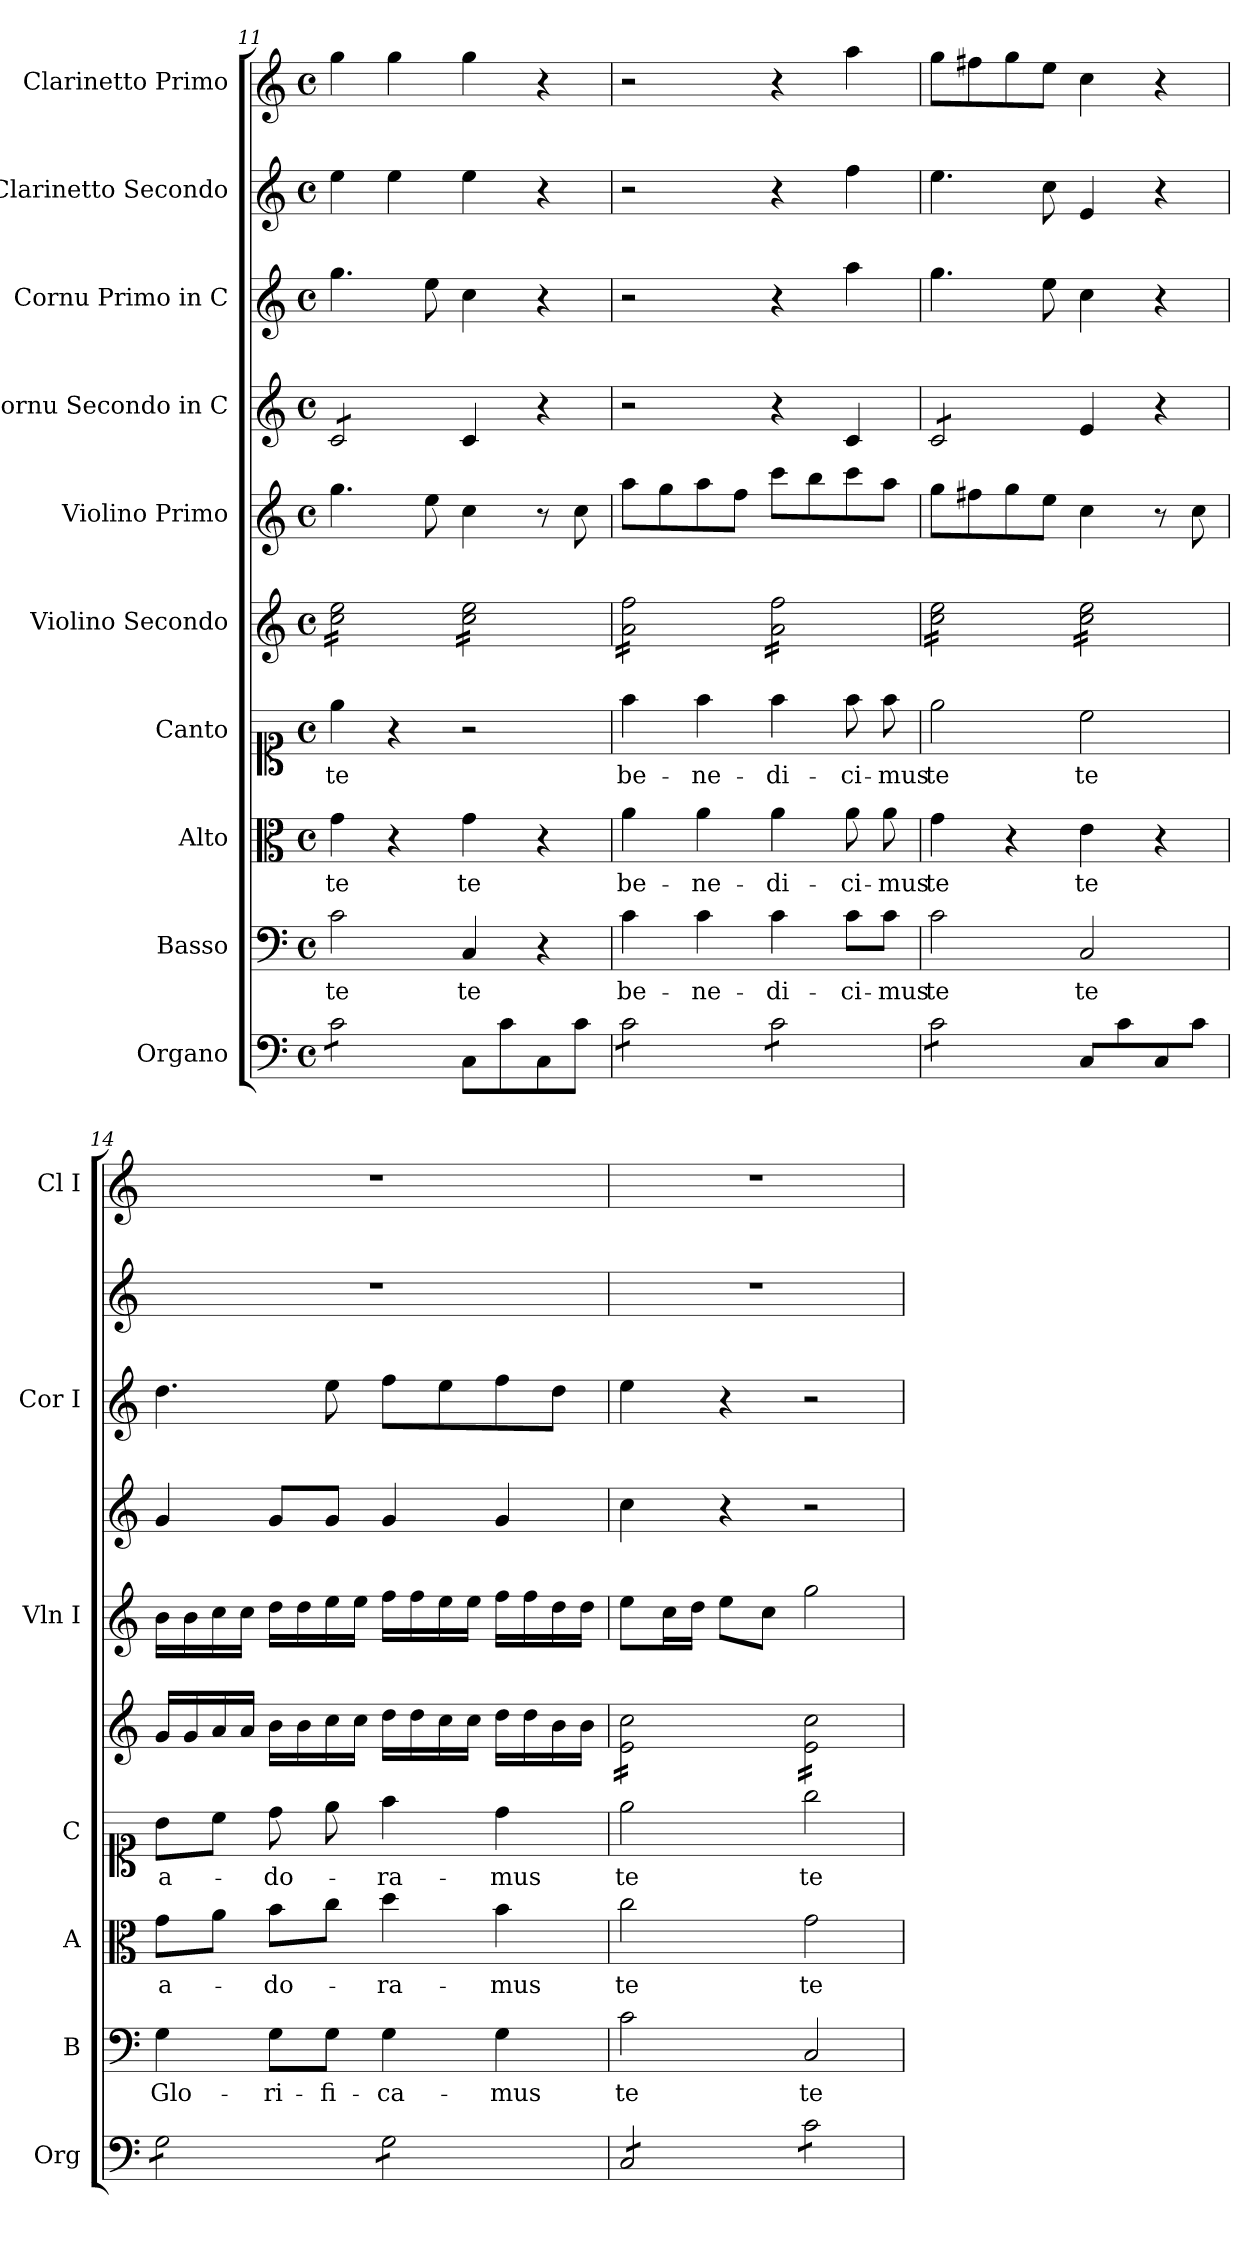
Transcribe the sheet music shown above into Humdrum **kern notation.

**kern	**kern	**text	**kern	**text	**kern	**text	**kern	**kern	**kern	**kern	**kern	**kern
*part10	*part9	*part9	*part8	*part8	*part7	*part7	*part6	*part5	*part4	*part3	*part2	*part1
*staff10	*staff9	*staff9	*staff8	*staff8	*staff7	*staff7	*staff6	*staff5	*staff4	*staff3	*staff2	*staff1
*I"Organo	*I"Basso	*	*I"Alto	*	*I"Canto	*	*I"Violino Secondo	*I"Violino Primo	*I"Cornu Secondo in C	*I"Cornu Primo in C	*I"Clarinetto Secondo	*I"Clarinetto Primo
*I'Org	*I'B	*	*I'A	*	*I'C	*	*	*I'Vln I	*	*I'Cor I	*	*I'Cl I
*clefF4	*clefF4	*	*clefC3	*	*clefC1	*	*clefG2	*clefG2	*clefG2	*clefG2	*clefG2	*clefG2
*k[]	*k[]	*	*k[]	*	*k[]	*	*k[]	*k[]	*k[]	*k[]	*k[]	*k[]
*M4/4	*M4/4	*	*M4/4	*	*M4/4	*	*M4/4	*M4/4	*M4/4	*M4/4	*M4/4	*M4/4
*met(c)	*met(c)	*	*met(c)	*	*met(c)	*	*met(c)	*met(c)	*met(c)	*met(c)	*met(c)	*met(c)
=11	=11	=11	=11	=11	=11	=11	=11	=11	=11	=11	=11	=11
*tremolo	*	*	*	*	*	*	*	*	*	*	*	*
*	*	*	*	*	*	*	*tremolo	*	*	*	*	*
*	*	*	*	*	*	*	*	*	*tremolo	*	*	*
8cL	2c	te	4g	te	4ee	te	16cc 16eeLL	4.gg	8cL	4.gg	4ee	4gg
.	.	.	.	.	.	.	16cc 16ee	.	.	.	.	.
8c	.	.	.	.	.	.	16cc 16ee	.	8c	.	.	.
.	.	.	.	.	.	.	16cc 16ee	.	.	.	.	.
8c	.	.	4r	.	4r	.	16cc 16ee	.	8c	.	4ee	4gg
.	.	.	.	.	.	.	16cc 16ee	.	.	.	.	.
8cJ	.	.	.	.	.	.	16cc 16ee	8ee	8cJ	8ee	.	.
*	*	*	*	*	*	*	*	*	*Xtremolo	*	*	*
*Xtremolo	*	*	*	*	*	*	*	*	*	*	*	*
.	.	.	.	.	.	.	16cc 16eeJJ	.	.	.	.	.
8CL	4C	te	4g	te	2r	.	16cc 16eeLL	4cc	4c	4cc	4ee	4gg
.	.	.	.	.	.	.	16cc 16ee	.	.	.	.	.
8c	.	.	.	.	.	.	16cc 16ee	.	.	.	.	.
.	.	.	.	.	.	.	16cc 16ee	.	.	.	.	.
8C	4r	.	4r	.	.	.	16cc 16ee	8r	4r	4r	4r	4r
.	.	.	.	.	.	.	16cc 16ee	.	.	.	.	.
8cJ	.	.	.	.	.	.	16cc 16ee	8cc	.	.	.	.
.	.	.	.	.	.	.	16cc 16eeJJ	.	.	.	.	.
=12	=12	=12	=12	=12	=12	=12	=12	=12	=12	=12	=12	=12
*tremolo	*	*	*	*	*	*	*	*	*	*	*	*
8cL	4c	be-	4a	be-	4ff	be-	16a 16ffLL	8aaL	2r	2r	2r	2r
.	.	.	.	.	.	.	16a 16ff	.	.	.	.	.
8c	.	.	.	.	.	.	16a 16ff	8gg	.	.	.	.
.	.	.	.	.	.	.	16a 16ff	.	.	.	.	.
8c	4c	-ne-	4a	-ne-	4ff	-ne-	16a 16ff	8aa	.	.	.	.
.	.	.	.	.	.	.	16a 16ff	.	.	.	.	.
8cJ	.	.	.	.	.	.	16a 16ff	8ffJ	.	.	.	.
.	.	.	.	.	.	.	16a 16ffJJ	.	.	.	.	.
8cL	4c	-di-	4a	-di-	4ff	-di-	16a 16ffLL	8cccL	4r	4r	4r	4r
.	.	.	.	.	.	.	16a 16ff	.	.	.	.	.
8c	.	.	.	.	.	.	16a 16ff	8bb	.	.	.	.
.	.	.	.	.	.	.	16a 16ff	.	.	.	.	.
8c	8c\L	-ci-	8a	-ci-	8ff	-ci-	16a 16ff	8ccc	4c	4aa	4ff	4aa
.	.	.	.	.	.	.	16a 16ff	.	.	.	.	.
8cJ	8c\J	-mus	8a	-mus	8ff	-mus	16a 16ff	8aaJ	.	.	.	.
.	.	.	.	.	.	.	16a 16ffJJ	.	.	.	.	.
=13	=13	=13	=13	=13	=13	=13	=13	=13	=13	=13	=13	=13
*	*	*	*	*	*	*	*	*	*tremolo	*	*	*
8cL	2c	te	4g	te	2ee	te	16cc 16eeLL	8ggL	8cL	4.gg	4.ee	8ggL
.	.	.	.	.	.	.	16cc 16ee	.	.	.	.	.
8c	.	.	.	.	.	.	16cc 16ee	8ff#X	8c	.	.	8ff#X
.	.	.	.	.	.	.	16cc 16ee	.	.	.	.	.
8c	.	.	4r	.	.	.	16cc 16ee	8gg	8c	.	.	8gg
.	.	.	.	.	.	.	16cc 16ee	.	.	.	.	.
8cJ	.	.	.	.	.	.	16cc 16ee	8eeJ	8cJ	8ee	8cc	8eeJ
*	*	*	*	*	*	*	*	*	*Xtremolo	*	*	*
*Xtremolo	*	*	*	*	*	*	*	*	*	*	*	*
.	.	.	.	.	.	.	16cc 16eeJJ	.	.	.	.	.
8C/L	2C	te	4e	te	2cc	te	16cc 16eeLL	4cc	4e	4cc	4e	4cc
.	.	.	.	.	.	.	16cc 16ee	.	.	.	.	.
8c\	.	.	.	.	.	.	16cc 16ee	.	.	.	.	.
.	.	.	.	.	.	.	16cc 16ee	.	.	.	.	.
8C/	.	.	4r	.	.	.	16cc 16ee	8r	4r	4r	4r	4r
.	.	.	.	.	.	.	16cc 16ee	.	.	.	.	.
8c\J	.	.	.	.	.	.	16cc 16ee	8cc	.	.	.	.
.	.	.	.	.	.	.	16cc 16eeJJ	.	.	.	.	.
*	*	*	*	*	*	*	*Xtremolo	*	*	*	*	*
=14	=14	=14	=14	=14	=14	=14	=14	=14	=14	=14	=14	=14
*tremolo	*	*	*	*	*	*	*	*	*	*	*	*
8GL	4G	Glo-	8gL	a-	8bL	a-	16gLL	16bLL	4g	4.dd	1r	1r
.	.	.	.	.	.	.	16g	16b	.	.	.	.
8G	.	.	8aJ	.	8ccJ	.	16a	16cc	.	.	.	.
.	.	.	.	.	.	.	16aJJ	16ccJJ	.	.	.	.
8G	8G\L	-ri-	8bL	-do-	8dd	-do-	16bLL	16ddLL	8gL	.	.	.
.	.	.	.	.	.	.	16b	16dd	.	.	.	.
8GJ	8G\J	-fi-	8ccJ	.	8ee	.	16cc	16ee	8gJ	8ee	.	.
.	.	.	.	.	.	.	16ccJJ	16eeJJ	.	.	.	.
8GL	4G	-ca-	4dd	-ra-	4ff	-ra-	16ddLL	16ffLL	4g	8ffL	.	.
.	.	.	.	.	.	.	16dd	16ff	.	.	.	.
8G	.	.	.	.	.	.	16cc	16ee	.	8ee	.	.
.	.	.	.	.	.	.	16ccJJ	16eeJJ	.	.	.	.
8G	4G	-mus	4b	-mus	4dd	-mus	16ddLL	16ffLL	4g	8ff	.	.
.	.	.	.	.	.	.	16dd	16ff	.	.	.	.
8GJ	.	.	.	.	.	.	16b	16dd	.	8ddJ	.	.
.	.	.	.	.	.	.	16bJJ	16ddJJ	.	.	.	.
=15	=15	=15	=15	=15	=15	=15	=15	=15	=15	=15	=15	=15
*	*	*	*	*	*	*	*tremolo	*	*	*	*	*
8CL	2c	te	2cc	te	2ee	te	16e\ 16cc\LL	8eeL	4cc	4ee	1r	1r
.	.	.	.	.	.	.	16e\ 16cc\	.	.	.	.	.
8C	.	.	.	.	.	.	16e\ 16cc\	16ccL	.	.	.	.
.	.	.	.	.	.	.	16e\ 16cc\	16ddJJ	.	.	.	.
8C	.	.	.	.	.	.	16e\ 16cc\	8eeL	4r	4r	.	.
.	.	.	.	.	.	.	16e\ 16cc\	.	.	.	.	.
8CJ	.	.	.	.	.	.	16e\ 16cc\	8ccJ	.	.	.	.
.	.	.	.	.	.	.	16e\ 16cc\JJ	.	.	.	.	.
8cL	2C	te	2g	te	2gg	te	16e\ 16cc\LL	2gg	2r	2r	.	.
.	.	.	.	.	.	.	16e\ 16cc\	.	.	.	.	.
8c	.	.	.	.	.	.	16e\ 16cc\	.	.	.	.	.
.	.	.	.	.	.	.	16e\ 16cc\	.	.	.	.	.
8c	.	.	.	.	.	.	16e\ 16cc\	.	.	.	.	.
.	.	.	.	.	.	.	16e\ 16cc\	.	.	.	.	.
8cJ	.	.	.	.	.	.	16e\ 16cc\	.	.	.	.	.
*Xtremolo	*	*	*	*	*	*	*	*	*	*	*	*
.	.	.	.	.	.	.	16e\ 16cc\JJ	.	.	.	.	.
*	*	*	*	*	*	*	*Xtremolo	*	*	*	*	*
=	=	=	=	=	=	=	=	=	=	=	=	=
*-	*-	*-	*-	*-	*-	*-	*-	*-	*-	*-	*-	*-
